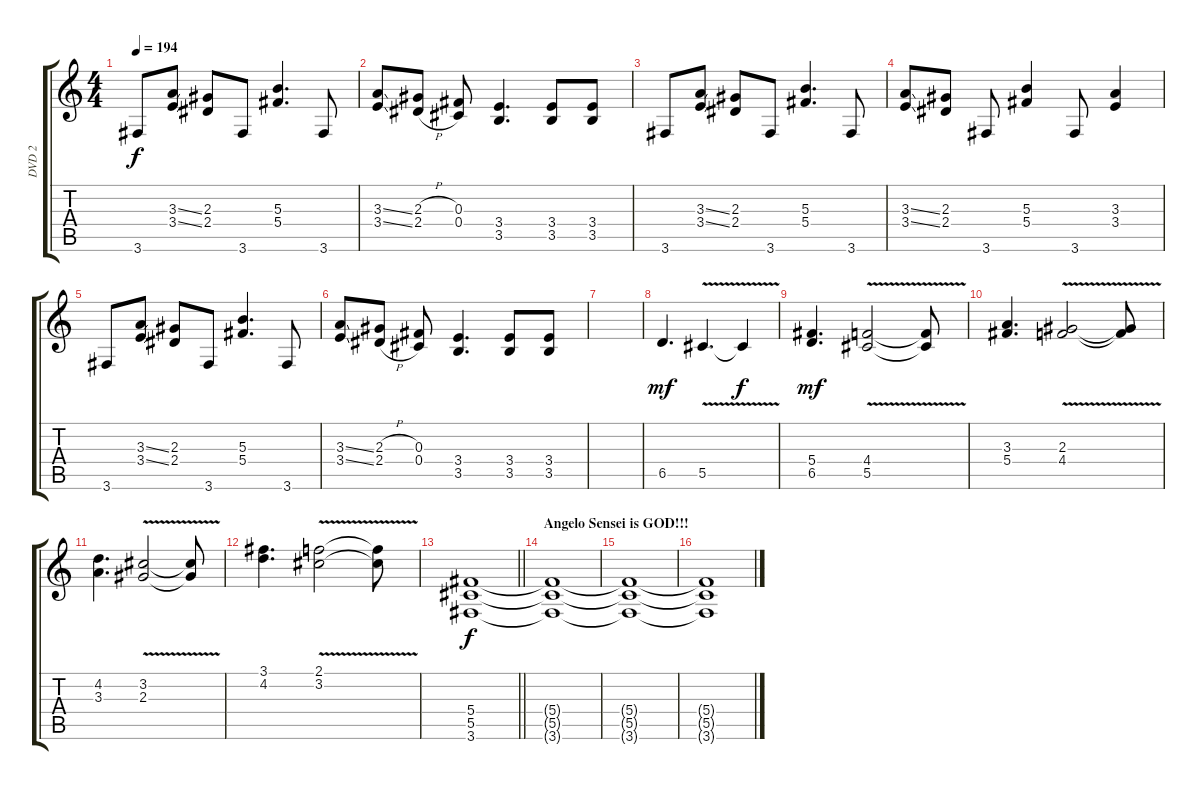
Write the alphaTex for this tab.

\track ("DVD 2" "DVD 2") {mute instrument distortionguitar}
\staff {score tabs}
\tuning (Eb4 Bb3 Gb3 Db3 Ab2 Eb2) {hide}
\ts (4 4)
\tempo 194
\clef g2
\ks c
3.6.8{dy f} (3.3{ss} 3.4{ss}).8 (2.3 2.4).8 3.6.8 (5.3 5.4).4{d} 3.6.8 |
(3.3{ss} 3.4{ss}).8 (2.3{h} 2.4{h}).8 (0.3 0.4).8 (3.4 3.5).4{d} (3.4 3.5).8 (3.4 3.5).8 |
3.6.8 (3.3{ss} 3.4{ss}).8 (2.3 2.4).8 3.6.8 (5.3 5.4).4{d} 3.6.8 |
(3.3{ss} 3.4{ss}).8 (2.3 2.4).8 3.6.8 (5.3 5.4).4 3.6.8 (3.3 3.4).4 |
3.6.8 (3.3{ss} 3.4{ss}).8 (2.3 2.4).8 3.6.8 (5.3 5.4).4{d} 3.6.8 |
(3.3{ss} 3.4{ss}).8 (2.3{h} 2.4{h}).8 (0.3 0.4).8 (3.4 3.5).4{d} (3.4 3.5).8 (3.4 3.5).8 |
|
6.5.4{d dy mf} 5.5{v}.4{d} 5.5{t}.4{dy f} |
(5.4 6.5).4{d dy mf} (4.4{v} 5.5).2 (4.4{t} 5.5{t}).8 |
(3.3 5.4).4{d} (2.3{v} 4.4).2 (2.3{t} 4.4{t}).8 |
(4.2 3.3).4{d} (3.2{v} 2.3{v}).2 (3.2{t} 2.3{t}).8 |
(3.1 4.2).4{d} (2.1{v} 3.2{v}).2 (2.1{t} 3.2{t}).8 |
\barLineRight lightlight
(5.4 5.5 3.6).1{dy f} |
\section ("" "Angelo Sensei is GOD!!!")
(5.4{t} 5.5{t} 3.6{t}).1 |
(5.4{t} 5.5{t} 3.6{t}).1 |
(5.4{t} 5.5{t} 3.6{t}).1
